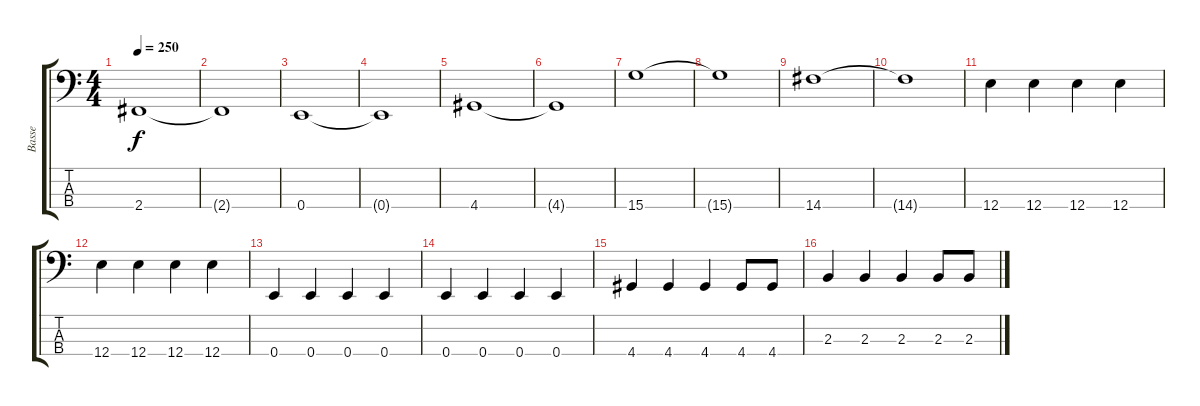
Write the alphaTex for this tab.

\track ("Basse" "Basse") {instrument electricbasspick}
\staff {score tabs}
\tuning (G2 D2 A1 E1) {hide}
\ts (4 4)
\tempo 250
\clef f4
\ks c
2.4.1{dy f} |
2.4{t}.1 |
0.4.1 |
0.4{t}.1 |
4.4.1 |
4.4{t}.1 |
15.4.1 |
15.4{t}.1 |
14.4.1 |
14.4{t}.1 |
12.4.4 12.4.4 12.4.4 12.4.4 |
12.4.4 12.4.4 12.4.4 12.4.4 |
0.4.4 0.4.4 0.4.4 0.4.4 |
0.4.4 0.4.4 0.4.4 0.4.4 |
4.4.4 4.4.4 4.4.4 4.4.8 4.4.8 |
2.3.4 2.3.4 2.3.4 2.3.8 2.3.8
